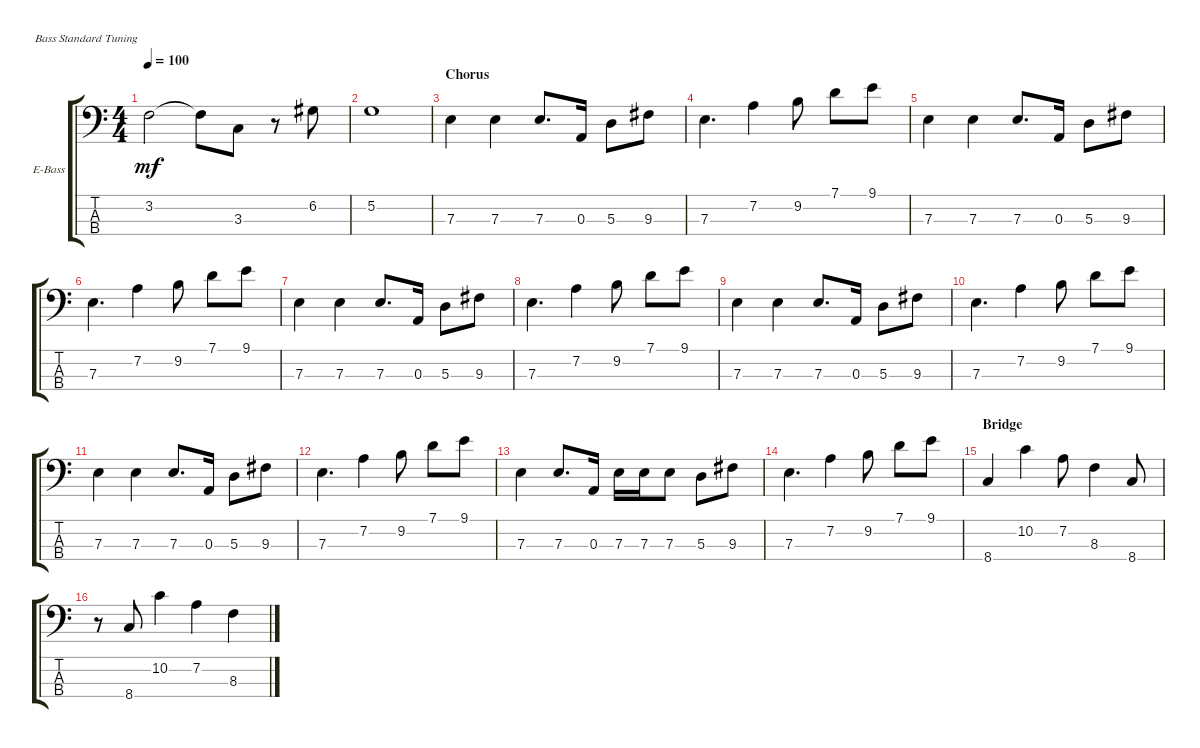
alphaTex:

\defaultSystemsLayout 4
\bracketExtendMode groupsimilarinstruments
\firstSystemTrackNameOrientation horizontal
\otherSystemsTrackNameOrientation horizontal
\track ("Electric Bass" "E-Bass") {instrument electricbassfinger}
\staff {score tabs}
\tuning (G2 D2 A1 E1)
\ts (4 4)
\tempo 100
\clef f4
\ks c
3.2.2{dy mf} 3.2{t}.8 3.3.8 r.8 6.2.8 |
5.2.1 |
\section ("" "Chorus")
7.3.4 7.3.4 7.3.8{d} 0.3.16 5.3.8 9.3.8 |
7.3.4{d} 7.2.4 9.2.8 7.1.8 9.1.8 |
7.3.4 7.3.4 7.3.8{d} 0.3.16 5.3.8 9.3.8 |
7.3.4{d} 7.2.4 9.2.8 7.1.8 9.1.8 |
7.3.4 7.3.4 7.3.8{d} 0.3.16 5.3.8 9.3.8 |
7.3.4{d} 7.2.4 9.2.8 7.1.8 9.1.8 |
7.3.4 7.3.4 7.3.8{d} 0.3.16 5.3.8 9.3.8 |
7.3.4{d} 7.2.4 9.2.8 7.1.8 9.1.8 |
7.3.4 7.3.4 7.3.8{d} 0.3.16 5.3.8 9.3.8 |
7.3.4{d} 7.2.4 9.2.8 7.1.8 9.1.8 |
7.3.4 7.3.8{d} 0.3.16 7.3.16 7.3.16 7.3.8 5.3.8 9.3.8 |
7.3.4{d} 7.2.4 9.2.8 7.1.8 9.1.8 |
\section ("" "Bridge")
8.4.4 10.2.4 7.2.8 8.3.4 8.4.8 |
r.8 8.4.8 10.2.4 7.2.4 8.3.4
